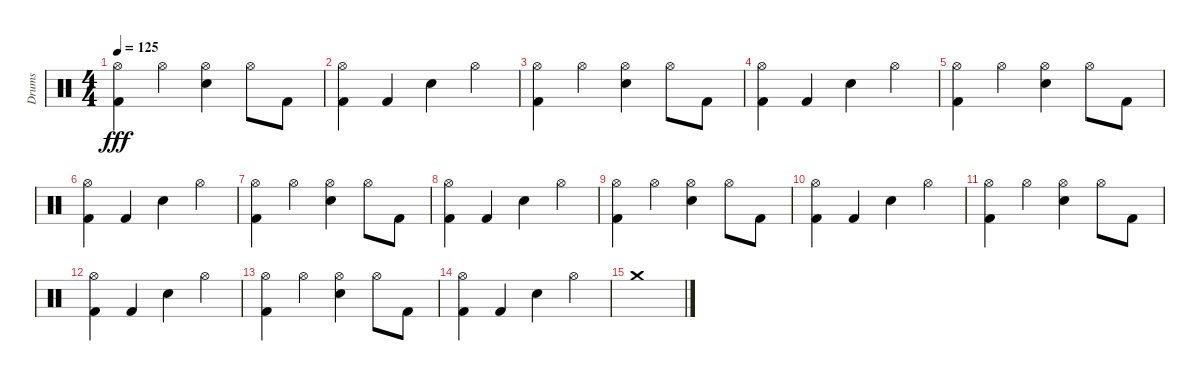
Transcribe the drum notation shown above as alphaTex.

\track ("Drums" "Drums") {instrument percussion}
\staff {score}
\articulation defaults
\ts (4 4)
\tempo 125
\clef neutral
\ks c
("Hi-Hat (open)" "Kick (hit) 2").4{dy fff} "Hi-Hat (open)".4 ("Electric Snare (hit)" "Hi-Hat (open)").4 "Hi-Hat (open)".8 "Kick (hit) 2".8 |
("Hi-Hat (open)" "Kick (hit) 2").4 "Kick (hit) 2".4 "Electric Snare (hit)".4 "Hi-Hat (open)".4 |
("Hi-Hat (open)" "Kick (hit) 2").4 "Hi-Hat (open)".4 ("Electric Snare (hit)" "Hi-Hat (open)").4 "Hi-Hat (open)".8 "Kick (hit) 2".8 |
("Hi-Hat (open)" "Kick (hit) 2").4 "Kick (hit) 2".4 "Electric Snare (hit)".4 "Hi-Hat (open)".4 |
("Hi-Hat (open)" "Kick (hit) 2").4 "Hi-Hat (open)".4 ("Electric Snare (hit)" "Hi-Hat (open)").4 "Hi-Hat (open)".8 "Kick (hit) 2".8 |
("Hi-Hat (open)" "Kick (hit) 2").4 "Kick (hit) 2".4 "Electric Snare (hit)".4 "Hi-Hat (open)".4 |
("Hi-Hat (open)" "Kick (hit) 2").4 "Hi-Hat (open)".4 ("Electric Snare (hit)" "Hi-Hat (open)").4 "Hi-Hat (open)".8 "Kick (hit) 2".8 |
("Hi-Hat (open)" "Kick (hit) 2").4 "Kick (hit) 2".4 "Electric Snare (hit)".4 "Hi-Hat (open)".4 |
("Hi-Hat (open)" "Kick (hit) 2").4 "Hi-Hat (open)".4 ("Electric Snare (hit)" "Hi-Hat (open)").4 "Hi-Hat (open)".8 "Kick (hit) 2".8 |
("Hi-Hat (open)" "Kick (hit) 2").4 "Kick (hit) 2".4 "Electric Snare (hit)".4 "Hi-Hat (open)".4 |
("Hi-Hat (open)" "Kick (hit) 2").4 "Hi-Hat (open)".4 ("Electric Snare (hit)" "Hi-Hat (open)").4 "Hi-Hat (open)".8 "Kick (hit) 2".8 |
("Hi-Hat (open)" "Kick (hit) 2").4 "Kick (hit) 2".4 "Electric Snare (hit)".4 "Hi-Hat (open)".4 |
("Hi-Hat (open)" "Kick (hit) 2").4 "Hi-Hat (open)".4 ("Electric Snare (hit)" "Hi-Hat (open)").4 "Hi-Hat (open)".8 "Kick (hit) 2".8 |
("Hi-Hat (open)" "Kick (hit) 2").4 "Kick (hit) 2".4 "Electric Snare (hit)".4 "Hi-Hat (open)".4 |
"Crash medium (hit)".1
